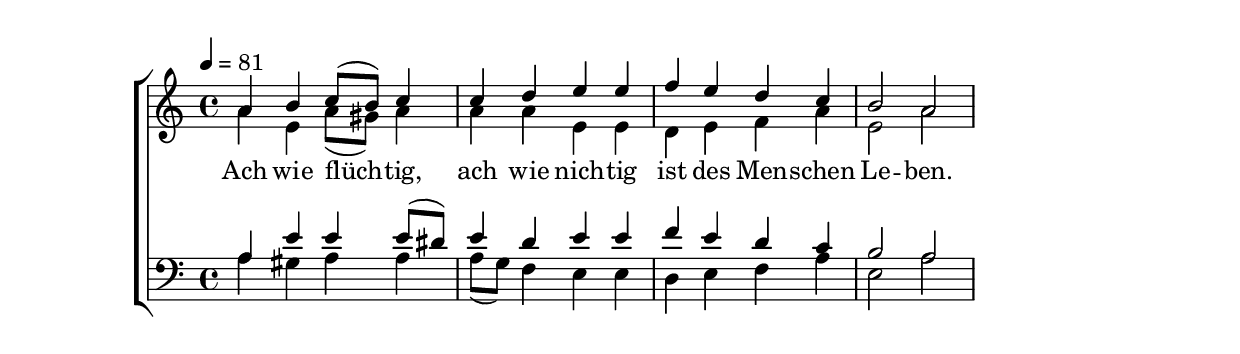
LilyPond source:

\paper {
  top-system-spacing #'basic-distance = #10
  score-system-spacing #'basic-distance = #20
  system-system-spacing #'basic-distance = #20
  last-bottom-spacing #'basic-distance = #10
}

global = {
  \key a \minor
  \time 4/4
  \tempo 4 = 81

}

sopMusic = \relative c'' {
a b c8 (b) c4 c d e e
f e d c b2 a2}
sopWords = \lyricmode {
}

altoMusic = \relative c'' { 

a4 e a8 (gis) a4 a4 a e e
d e f a e2 a}

altoWords = \lyricmode {
Ach wie flüch -- tig, ach wie nich -- tig
ist des Men -- schen Le -- ben.
}

tenorMusic = \relative c'' {
a,4 e' e4 e8 (dis) e4 d e e
f e d c b2 a}
tenorWords = \lyricmode {
}

bassMusic = \relative c' {
a4 gis a a a8 (g) f4 e e
d e f a e2 a
}
bassWords = \lyricmode {
}

\score {
  \new ChoirStaff <<
    \new Lyrics = "sopranos" \with {
      % this is needed for lyrics above a staff
      \override VerticalAxisGroup.staff-affinity = #DOWN
    }
    \new Staff = "women" <<
      \new Voice = "sopranos" {
        \voiceOne
        << \global \sopMusic >>
      }
      \new Voice = "altos" {
        \voiceTwo
        << \global \altoMusic >>
      }
    >>
    \new Lyrics = "altos"
    \new Lyrics = "tenors" \with {
      % this is needed for lyrics above a staff
      \override VerticalAxisGroup.staff-affinity = #DOWN
    }
    \new Staff = "men" <<
      \clef bass
      \new Voice = "tenors" {
        \voiceOne
        << \global \tenorMusic >>
      }
      \new Voice = "basses" {
        \voiceTwo << \global \bassMusic >>
      }
    >>
    \new Lyrics = "basses"
    \context Lyrics = "sopranos" \lyricsto "sopranos" \sopWords
    \context Lyrics = "altos" \lyricsto "altos" \altoWords
    \context Lyrics = "tenors" \lyricsto "tenors" \tenorWords
    \context Lyrics = "basses" \lyricsto "basses" \bassWords
  >>
  \midi{}
  \layout{}
}